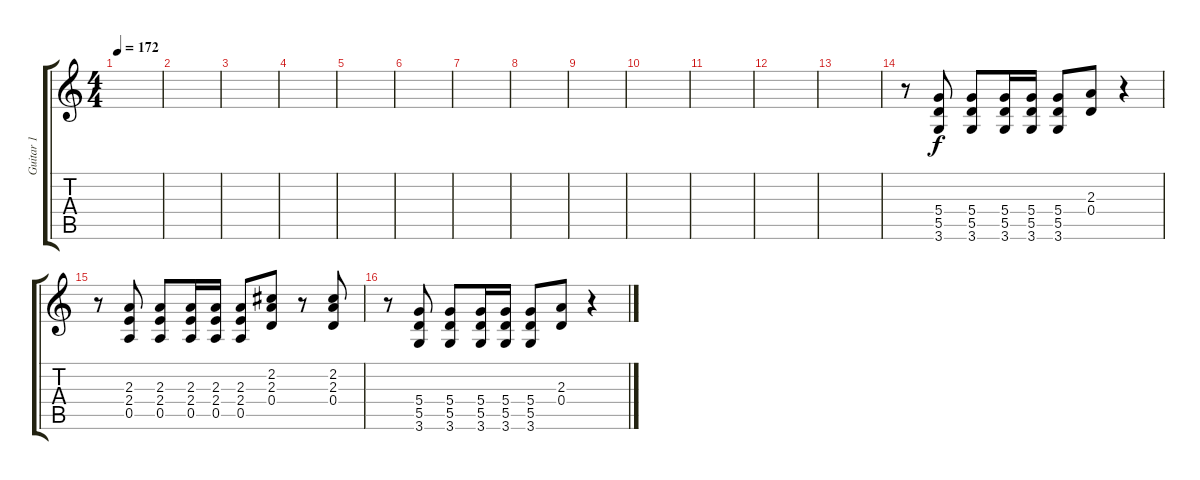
\track ("Guitar 1" "Guitar 1") {instrument distortionguitar}
\staff {score tabs}
\tuning (E4 B3 G3 D3 A2 E2) {hide}
\ts (4 4)
\tempo 172
\clef g2
\ks c
|
|
|
|
|
|
|
|
|
|
|
|
|
r.8 (5.4 5.5 3.6).8 (5.4 5.5 3.6).8 (5.4 5.5 3.6).16 (5.4 5.5 3.6).16 (5.4 5.5 3.6).8 (2.3 0.4).8 r.4 |
r.8 (2.3 2.4 0.5).8 (2.3 2.4 0.5).8 (2.3 2.4 0.5).16 (2.3 2.4 0.5).16 (2.3 2.4 0.5).8 (2.2 2.3 0.4).8 r.8 (2.2 2.3 0.4).8 |
r.8 (5.4 5.5 3.6).8 (5.4 5.5 3.6).8 (5.4 5.5 3.6).16 (5.4 5.5 3.6).16 (5.4 5.5 3.6).8 (2.3 0.4).8 r.4
